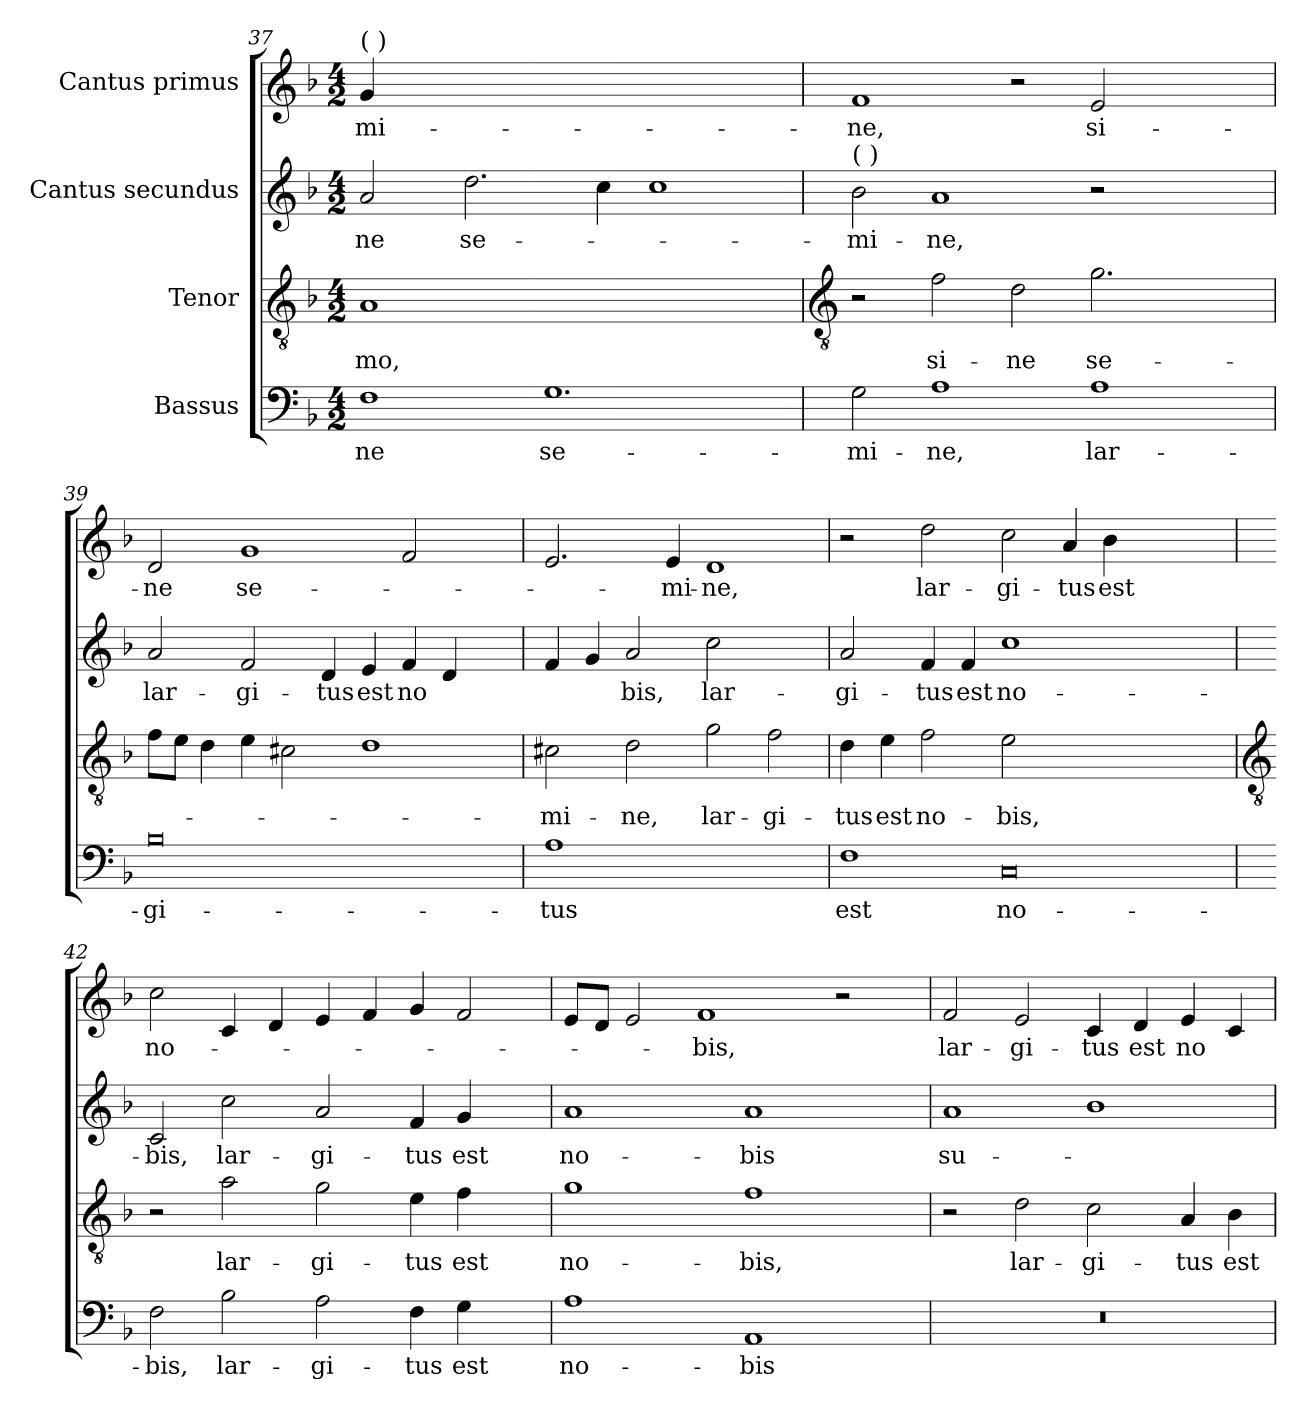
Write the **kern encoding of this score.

**kern	**text	**kern	**text	**kern	**text	**kern	**text
*part4	*part4	*part3	*part3	*part2	*part2	*part1	*part1
*staff4	*staff4	*staff3	*staff3	*staff2	*staff2	*staff1	*staff1
*I"Bassus	*	*I"Tenor	*	*I"Cantus secundus	*	*I"Cantus primus	*
!!LO:LB:g=z
*clefF4	*	*clefGv2	*	*clefG2	*	*clefG2	*
*k[b-]	*	*k[b-]	*	*k[b-]	*	*k[b-]	*
*F:	*	*F:	*	*F:	*	*F:	*
*M4/2	*	*M4/2	*	*M4/2	*	*M4/2	*
=37A	=37A	=37A	=37A	=37A	=37A	=37A	=37A
!	!	!	!	!	!	!LO:TX:a:t=(  )	!
!	!LO:LY:b	!	!LO:LY:b	!	!LO:LY:b	!	!LO:LY:b
1F	-ne	1A	-mo,	2a	-ne	4g	-mi-
.	.	.	.	.	.	0ryy	.
!	!	!	!	!	!LO:LY:b	!	!
.	.	.	.	2.dd	se-	.	.
!	!LO:LY:b	!	!	!	!	!	!
1.G	se-	1.ryy	.	.	.	.	.
.	.	.	.	4cc	.	.	.
.	.	.	.	1cc	.	.	.
.	.	.	.	.	.	4ryy	.
!!LO:LB:g=z
=38	=38	=38	=38	=38	=38	=38	=38
*	*	*clefGv2	*	*	*	*	*
!	!	!	!	!LO:TX:a:t=(  )	!	!	!
!	!LO:LY:b	!	!	!	!LO:LY:b	!	!LO:LY:b
2G	-mi-	2r	.	2b-	-mi-	1f	-ne,
!	!LO:LY:b	!	!LO:LY:b	!	!LO:LY:b	!	!
1A	-ne,	2f	si-	1a	-ne,	.	.
!	!	!	!LO:LY:b	!	!	!	!
.	.	2d	-ne	.	.	2r	.
!	!LO:LY:b	!	!LO:LY:b	!	!	!	!LO:LY:b
1A	lar-	2.g	se-	2r	.	2e	si-
.	.	.	.	2ryy	.	2ryy	.
.	.	4ryy	.	.	.	.	.
=39	=39	=39	=39	=39	=39	=39	=39
!	!LO:LY:b	!	!	!	!LO:LY:b	!	!LO:LY:b
0B-	-gi-	8fL	.	2a	lar-	2d	-ne
.	.	8eJ	.	.	.	.	.
.	.	4d	.	.	.	.	.
!	!	!	!	!	!LO:LY:b	!	!LO:LY:b
.	.	4e	.	2f	-gi-	1g	se-
.	.	2c#X	.	.	.	.	.
!	!	!	!	!	!LO:LY:b	!	!
.	.	.	.	4d	-tus	.	.
!	!	!	!	!	!LO:LY:b	!	!
.	.	1d	.	4e	est	.	.
!	!	!	!	!	!LO:LY:b	!	!
.	.	.	.	4f	no	2f	.
.	.	.	.	4d	.	.	.
4ryy	.	.	.	4ryy	.	4ryy	.
=40	=40	=40	=40	=40	=40	=40	=40
!	!LO:LY:b	!	!LO:LY:b	!	!	!	!
1A	-tus	2c#X	-mi-	4f	.	2.e	.
.	.	.	.	4g	.	.	.
!	!	!	!LO:LY:b	!	!LO:LY:b	!	!
.	.	2d	-ne,	2a	bis,	.	.
!	!	!	!	!	!	!	!LO:LY:b
.	.	.	.	.	.	4e	-mi-
!	!	!	!LO:LY:b	!	!LO:LY:b	!	!LO:LY:b
1ryy	.	2g	lar-	2cc	lar-	1d	-ne,
!	!	!	!LO:LY:b	!	!	!	!
.	.	2f	-gi-	2ryy	.	.	.
!!LO:LB:g=z
=41	=41	=41	=41	=41	=41	=41	=41
!	!LO:LY:b	!	!LO:LY:b	!	!LO:LY:b	!	!
1F	est	4d	-tus	2a	-gi-	2r	.
!	!	!	!LO:LY:b	!	!	!	!
.	.	4e	est	.	.	.	.
!	!	!	!LO:LY:b	!	!LO:LY:b	!	!LO:LY:b
.	.	2f	no-	4f	-tus	2dd	lar-
!	!	!	!	!	!LO:LY:b	!	!
.	.	.	.	4f	est	.	.
!	!LO:LY:b	!	!LO:LY:b	!	!LO:LY:b	!	!LO:LY:b
0C	no-	2e	-bis,	1cc	no-	2cc	-gi-
!	!	!	!	!	!	!	!LO:LY:b
.	.	1.ryy	.	.	.	4a	-tus
!	!	!	!	!	!	!	!LO:LY:b
.	.	.	.	.	.	4b-	est
.	.	.	.	1ryy	.	1ryy	.
!!LO:LB:g=z
=42	=42	=42	=42	=42	=42	=42	=42
*	*	*clefGv2	*	*	*	*	*
!	!LO:LY:b	!	!	!	!LO:LY:b	!	!LO:LY:b
2F	-bis,	2r	.	2c	-bis,	2cc	no-
!	!LO:LY:b	!	!LO:LY:b	!	!LO:LY:b	!	!
2B-	lar-	2a	lar-	2cc	lar-	4c	.
.	.	.	.	.	.	4d	.
!	!LO:LY:b	!	!LO:LY:b	!	!LO:LY:b	!	!
2A	-gi-	2g	-gi-	2a	-gi-	4e	.
.	.	.	.	.	.	4f	.
!	!LO:LY:b	!	!LO:LY:b	!	!LO:LY:b	!	!
4F	-tus	4e	-tus	4f	-tus	4g	.
!	!LO:LY:b	!	!LO:LY:b	!	!LO:LY:b	!	!
4G	est	4f	est	4g	est	2f	.
4ryy	.	4ryy	.	4ryy	.	.	.
=43	=43	=43	=43	=43	=43	=43	=43
!	!LO:LY:b	!	!LO:LY:b	!	!LO:LY:b	!	!
1A	no-	1g	no-	1a	no-	8eL	.
.	.	.	.	.	.	8dJ	.
.	.	.	.	.	.	2e	.
!	!	!	!	!	!	!	!LO:LY:b
.	.	.	.	.	.	1f	-bis,
!	!LO:LY:b	!	!LO:LY:b	!	!LO:LY:b	!	!
1AA	-bis	1f	-bis,	1a	-bis	.	.
.	.	.	.	.	.	2r	.
4ryy	.	4ryy	.	4ryy	.	.	.
=44	=44	=44	=44	=44	=44	=44	=44
!	!	!	!	!	!LO:LY:b	!	!LO:LY:b
0r	.	2r	.	1a	su-	2f	lar-
!	!	!	!LO:LY:b	!	!	!	!LO:LY:b
.	.	2d	lar-	.	.	2e	-gi-
!	!	!	!LO:LY:b	!	!	!	!LO:LY:b
.	.	2c	-gi-	1b-	.	4c	-tus
!	!	!	!	!	!	!	!LO:LY:b
.	.	.	.	.	.	4d	est
!	!	!	!LO:LY:b	!	!	!	!LO:LY:b
.	.	4A	-tus	.	.	4e	no
!	!	!	!LO:LY:b	!	!	!	!
.	.	4B-	est	.	.	4c	.
=	=	=	=	=	=	=	=
*-	*-	*-	*-	*-	*-	*-	*-
